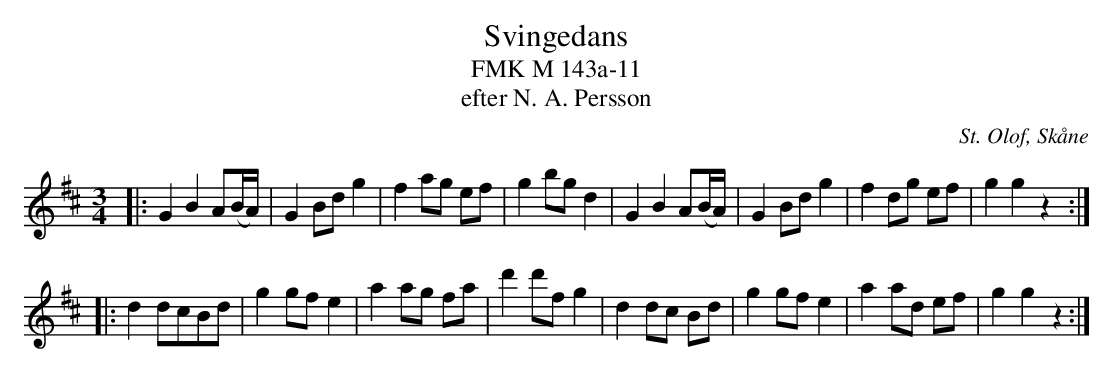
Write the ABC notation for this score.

X:1
T:Svingedans
T:FMK M 143a-11
T:efter N. A. Persson
O:St. Olof, Skåne
M:3/4
L:1/8
Q:1/4=108
K:D
|: G2 B2 A(B/A/) | G2 Bd g2 | f2 ag ef | g2 bg d2 | G2 B2 A(B/A/) | G2 Bd g2 | f2 dg ef | g2 g2 z2 :|
|: d2 dcBd | g2 gf e2 | a2 ag fa | d'2 d'f g2 | d2 dc Bd | g2 gf e2 | a2 ad ef | g2 g2 z2 :|
